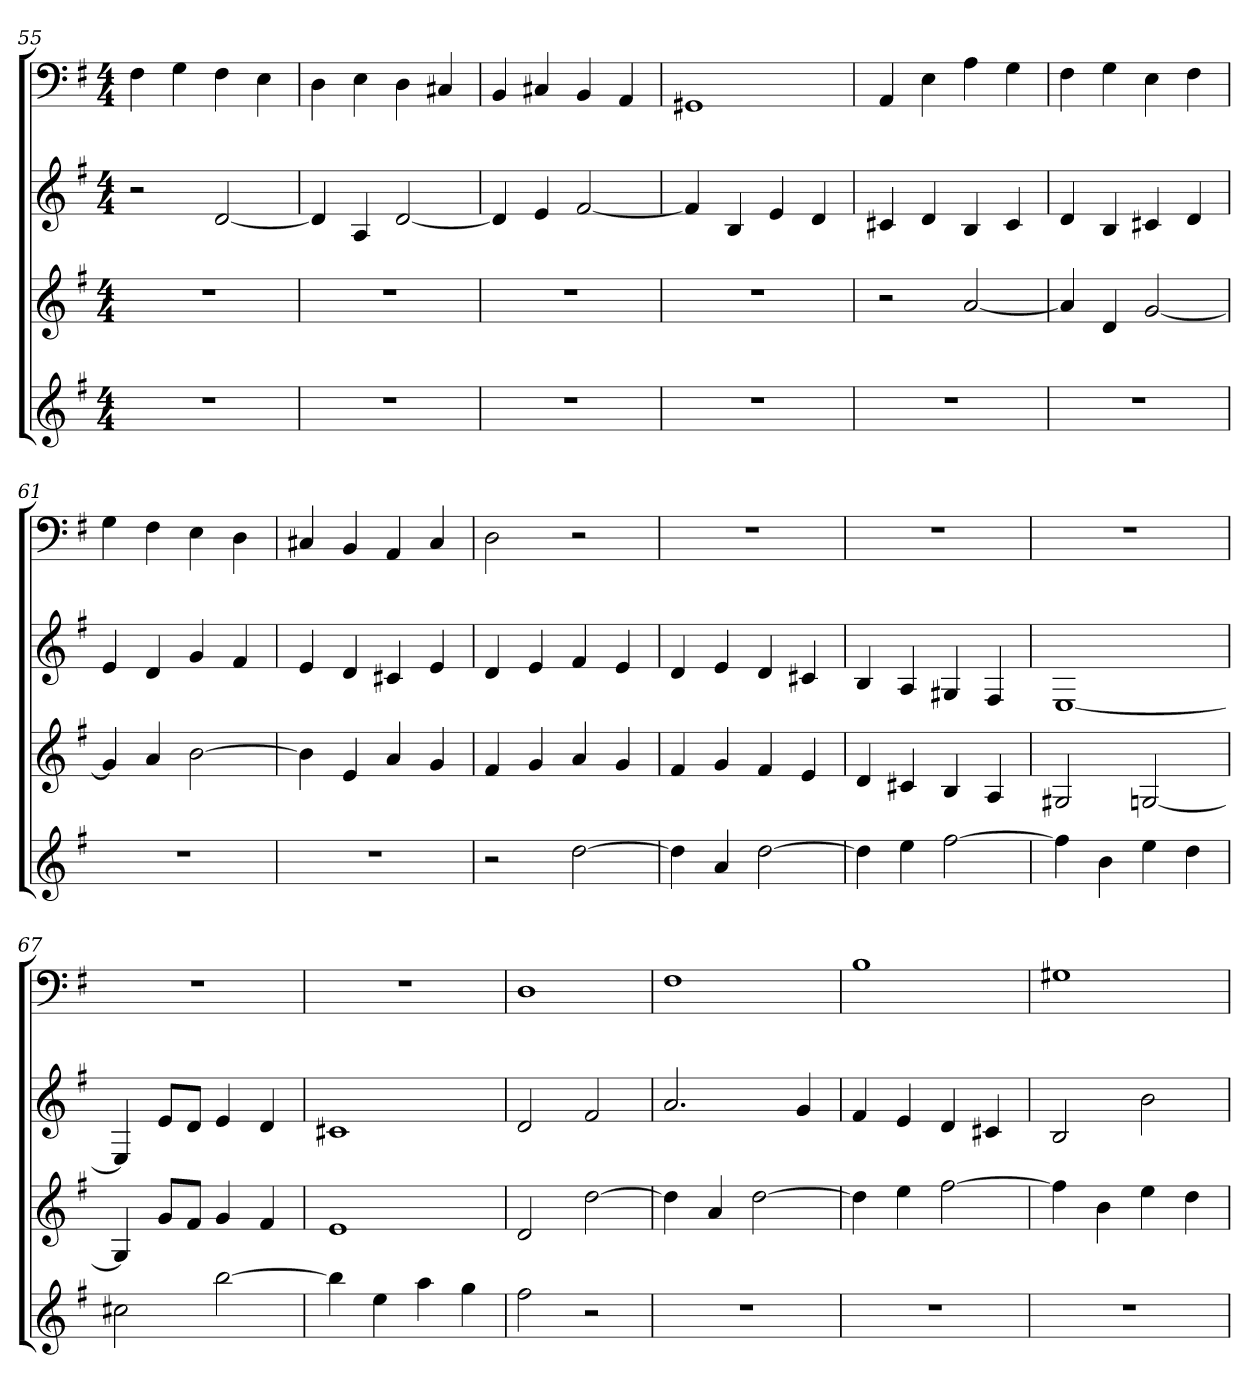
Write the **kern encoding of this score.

**kern	**kern	**kern	**kern
*part4	*part3	*part2	*part1
*staff4	*staff3	*staff2	*staff1
*k[f#]	*k[f#]	*k[f#]	*k[f#]
*G:	*G:	*G:	*G:
*M4/4	*M4/4	*M4/4	*M4/4
=55	=55	=55	=55
1r	1r	2r	4F#
.	.	.	4G
.	.	[2d	4F#
.	.	.	4E
=56	=56	=56	=56
1r	1r	4d]	4D
.	.	4A	4E
.	.	[2d	4D
.	.	.	4C#X
=57	=57	=57	=57
1r	1r	4d]	4BB
.	.	4e	4C#X
.	.	[2f#	4BB
.	.	.	4AA
=58	=58	=58	=58
1r	1r	4f#]	1GG#X
.	.	4B	.
.	.	4e	.
.	.	4d	.
=59	=59	=59	=59
1r	2r	4c#X	4AA
.	.	4d	4E
.	[2a	4B	4A
.	.	4c#	4G
=60	=60	=60	=60
1r	4a]	4d	4F#
.	4d	4B	4G
.	[2g	4c#X	4E
.	.	4d	4F#
=61	=61	=61	=61
1r	4g]	4e	4G
.	4a	4d	4F#
.	[2b	4g	4E
.	.	4f#	4D
=62	=62	=62	=62
1r	4b]	4e	4C#X
.	4e	4d	4BB
.	4a	4c#X	4AA
.	4g	4e	4C#
=63	=63	=63	=63
2r	4f#	4d	2D
.	4g	4e	.
[2dd	4a	4f#	2r
.	4g	4e	.
=64	=64	=64	=64
4dd]	4f#	4d	1r
4a	4g	4e	.
[2dd	4f#	4d	.
.	4e	4c#X	.
=65	=65	=65	=65
4dd]	4d	4B	1r
4ee	4c#X	4A	.
[2ff#	4B	4G#X	.
.	4A	4F#	.
=66	=66	=66	=66
4ff#]	2G#X	[1E	1r
4b	.	.	.
4ee	[2Gn	.	.
4dd	.	.	.
=67	=67	=67	=67
2cc#X	4G]	4E]	1r
.	8gL	8eL	.
.	8f#J	8dJ	.
[2bb	4g	4e	.
.	4f#	4d	.
=68	=68	=68	=68
4bb]	1e	1c#X	1r
4ee	.	.	.
4aa	.	.	.
4gg	.	.	.
=69	=69	=69	=69
2ff#	2d	2d	1D
2r	[2dd	2f#	.
=70	=70	=70	=70
1r	4dd]	2.a	1F#
.	4a	.	.
.	[2dd	.	.
.	.	4g	.
=71	=71	=71	=71
1r	4dd]	4f#	1B
.	4ee	4e	.
.	[2ff#	4d	.
.	.	4c#X	.
=72	=72	=72	=72
1r	4ff#]	2B	1G#X
.	4b	.	.
.	4ee	2b	.
.	4dd	.	.
=	=	=	=
*-	*-	*-	*-
